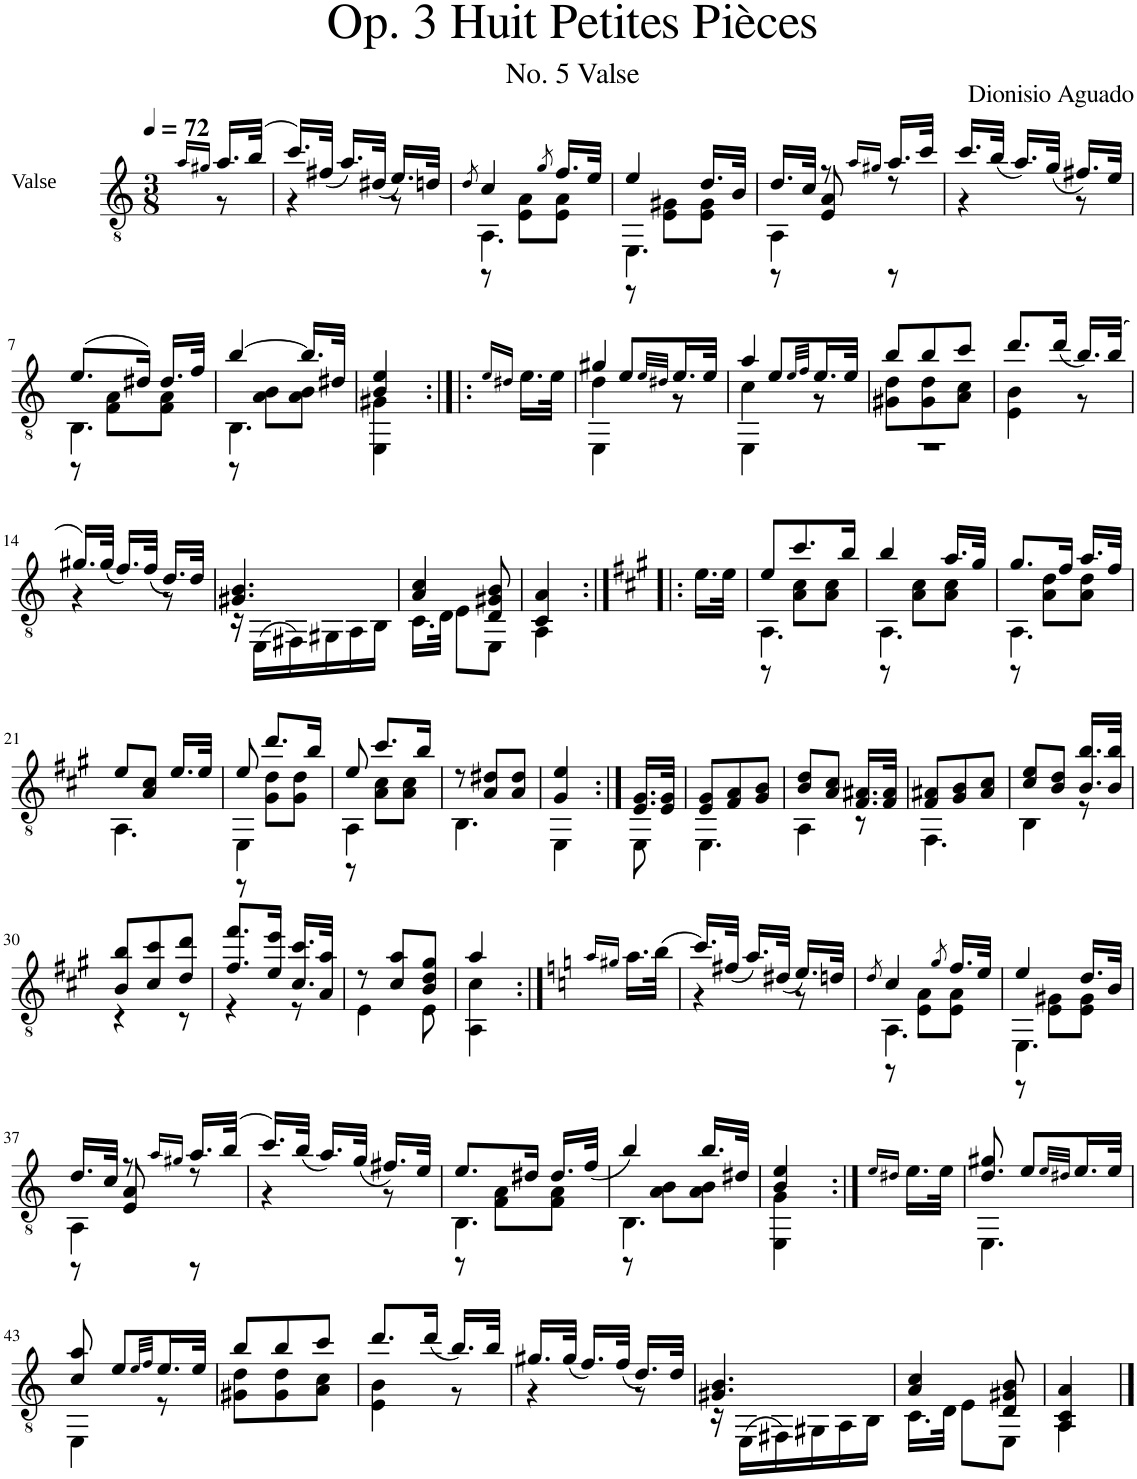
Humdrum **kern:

**kern
*part1
*staff1
*I"Classical Guitar
*I'Guit.
*clefGv2
*k[]
*M3/8
*MM72
=1
16qa/LL
16qg#X/JJ
*^
16.a/LL	8r
(32b/JJk	.
=2	=2
16.cc/LL)	4r
(<32f#X/JJk	.
16.a/LL)	.
(<32d#X/JJk	.
16.e/LL)	8r
32dn/JJk	.
*v	*v
=3
8qd/
*^
*	*^
4c/	4.AA\	8r
.	.	8E\ 8A\L
8qg/	.	.
16.f/LL	.	8E\ 8A\J
32e/JJk	.	.
=4	=4	=4
4e/	4.EE\	8r
.	.	8E\ 8G#X\L
16.d/LL	.	8E\ 8G#\J
32B/JJk	.	.
=5	=5	=5
16.d/LL	4AA\	8r
32c/JJk	.	.
8r	.	8E/ 8A/
16qa/LL	.	.
16qg#X/JJ	.	.
16.a/LL	8r	8r
32cc/JJk	.	.
*	*v	*v
=6	=6
16.cc/LL	4r
(<32b/JJk	.
16.a/LL)	.
(<32g/JJk	.
16.f#X/LL)	8r
32e/JJk	.
!!LO:LB:g=z	!!
=7	=7
*	*^
(8.e/L	4.BB\	8r
.	.	8F\ 8A\L
16d#X/Jk)	.	.
16.d#/LL	.	8F\ 8A\J
32f/JJk	.	.
=8	=8	=8
[4b/	4.BB\	8r
.	.	8A\ 8B\L
16.b/LL]	.	8A\ 8B\J
32d#X/JJk	.	.
*	*v	*v
=9	=9
4B/ 4e/	4EE\ 4G#X\
*v	*v
=9X1:|!|:
16qe/LL
16qd#X/JJ
16.e\LL
32e\JJk
=10
*^
*	*^
*	*	*^
8ryy	4EE\	4d\	4g#X/
8e/L	.	.	.
32qe/LLL	.	.	.
32qd#X/JJJ	.	.	.
16.e/L	8r	8ryy	8r
32e/JJk	.	.	.
=11	=11	=11	=11
8ryy	4EE\	4c\	4a/
8e/L	.	.	.
32qe/LLL	.	.	.
32qf/JJJ	.	.	.
16.e/L	8r	8ryy	8r
32e/JJk	.	.	.
*	*	*v	*v
=12	=12	=12
8b/L	8G#X\ 8d\L	4.r
8b/	8G#\ 8d\	.
8cc/J	8A\ 8c\J	.
*	*v	*v
=13	=13
8.dd/L	4E\ 4B\
(<16dd/Jk	.
16.b/LL)	8r
(32b/JJk	.
!!LO:LB:g=z	!!
=14	=14
16.g#X/LL)	4r
(<32g#/JJk	.
16.f/LL)	.
(<32f/JJk	.
16.d/LL)	8r
32d/JJk	.
=15	=15
4.G#X/ 4.B/	16r
.	(>16EE\LL
.	16FF#X\)
.	16GG#X\
.	16AA\
.	16BB\JJ
=16	=16
4A/ 4c/	16.C\LL
.	32D\JJk
.	8E\L
8D/ 8G#X/ 8B/	8EE\J
=17	=17
4C/ 4A/	4AA\
*v	*v
=17X2:|!|:
*k[f#c#g#]
16.e\LL
32e\JJk
=18
*^
*	*^
8e/L	4.AA\	8r
8.cc#/	.	8A\ 8c#\L
.	.	8A\ 8c#\J
16b/Jk	.	.
=19	=19	=19
4b/	4.AA\	8r
.	.	8A\ 8c#\L
16.a/LL	.	8A\ 8c#\J
32g#/JJk	.	.
=20	=20	=20
8.g#/L	4.AA\	8r
.	.	8A\ 8d\L
16f#/Jk	.	.
16.a/LL	.	8A\ 8d\J
32f#/JJk	.	.
*	*v	*v
!!LO:LB:g=z
=21	=21
8e/L	4.AA\
8A/ 8c#/J	.
16.e/LL	.
32e/JJk	.
=22	=22
*	*^
8e/	4EE\	8r
8.dd/L	.	8G#\ 8d\L
.	8ryy	8G#\ 8d\J
16b/Jk	.	.
=23	=23	=23
8e/	4AA\	8r
8.cc#/L	.	8A\ 8c#\L
.	8ryy	8A\ 8c#\J
16b/Jk	.	.
*	*v	*v
=24	=24
8r	4.BB\
8A/ 8d#X/L	.
8A/ 8d#/J	.
=25	=25
4G#/ 4e/	4EE\
=25X3:|!	=25X3:|!
16.E/ 16.G#/LL	8EE\
32E/ 32G#/JJk	.
=26	=26
8E/ 8G#/L	4.EE\
8F#/ 8A/	.
8G#/ 8B/J	.
=27	=27
8B/ 8d/L	4AA\
8A/ 8c#/J	.
16.F#/ 16.A#X/LL	8r
32F#/ 32A#/JJk	.
=28	=28
8F#/ 8A#X/L	4.FF#\
8G#/ 8B/	.
8A#/ 8c#/J	.
=29	=29
8c#/ 8e/L	4BB\
8B/ 8d/J	.
16.B/ 16.b/LL	8r
32B/ 32b/JJk	.
!!LO:LB:g=z	!!
=30	=30
8B/ 8b/L	4r
8c#/ 8cc#/	.
8d/ 8dd/J	8r
=31	=31
8.f#/ 8.ff#/L	4r
16e/ 16ee/Jk	.
16.c#/ 16.cc#/LL	8r
32A/ 32a/JJk	.
=32	=32
8r	4E\
8c#/ 8a/L	.
8B/ 8d/ 8g#/J	8E\
=33	=33
4a/	4AA\ 4c#\
*v	*v
=33X4:|!
*k[]
16qa/LL
16qg#X/JJ
16.a\LL
(32b\JJk
=34
*^
16.cc/LL)	4r
(<32f#X/JJk	.
16.a/LL)	.
(<32d#X/JJk	.
16.e/LL)	8r
32dn/JJk	.
*v	*v
=35
8qd/
*^
*	*^
4c/	4.AA\	8r
.	.	8E\ 8A\L
8qg/	.	.
16.f/LL	.	8E\ 8A\J
32e/JJk	.	.
=36	=36	=36
4e/	4.EE\	8r
.	.	8E\ 8G#X\L
16.d/LL	.	8E\ 8G#\J
32B/JJk	.	.
!!LO:LB:g=z	!!	!!
=37	=37	=37
16.d/LL	4AA\	8r
32c/JJk	.	.
8r	.	8E/ 8A/
16qa/LL	.	.
16qg#X/JJ	.	.
16.a/LL	8r	8r
(32b/JJk	.	.
*	*v	*v
=38	=38
16.cc/LL)	4r
(<32b/JJk	.
16.a/LL)	.
(<32g/JJk	.
16.f#X/LL)	8r
32e/JJk	.
=39	=39
*	*^
8.e/L	4.BB\	8r
.	.	8F\ 8A\L
16d#X/Jk	.	.
16.d#/LL	.	8F\ 8A\J
(<32f/JJk	.	.
=40	=40	=40
4b/)	4.BB\	8r
.	.	8A\ 8B\L
16.b/LL	.	8A\ 8B\J
32d#X/JJk	.	.
*	*v	*v
=41	=41
4B/ 4e/	4EE\ 4G\
*v	*v
=41X5:|!
16qe/LL
16qd#X/JJ
16.e\LL
32e\JJk
=42
*^
*	*^
8g#X/	4.EE\	4.d/
8e/L	.	.
32qe/LLL	.	.
32qd#X/JJJ	.	.
16.e/L	.	.
32e/JJk	.	.
!!LO:LB:g=z	!!	!!
=43	=43	=43
8a/	4EE\	4c/
8e/L	.	.
32qe/LLL	.	.
32qf/JJJ	.	.
16.e/L	8ryy	8r
32e/JJk	.	.
*	*v	*v
=44	=44
8b/L	8G#X\ 8d\L
8b/	8G#\ 8d\
8cc/J	8A\ 8c\J
=45	=45
8.dd/L	4E\ 4B\
(<16dd/Jk	.
16.b/LL)	8r
32b/JJk	.
=46	=46
16.g#X/LL	4r
(<32g#/JJk	.
16.f/LL)	.
(<32f/JJk	.
16.d/LL)	8r
32d/JJk	.
=47	=47
4.G#X/ 4.B/	16r
.	(>16EE\LL
.	16FF#X\)
.	16GG#X\
.	16AA\
.	16BB\JJ
=48	=48
4A/ 4c/	16.C\LL
.	32D\JJk
.	8E\L
8D/ 8G#X/ 8B/	8EE\J
=49	=49
4AA/ 4C/ 4A/	4AA\
*v	*v
==
*-
